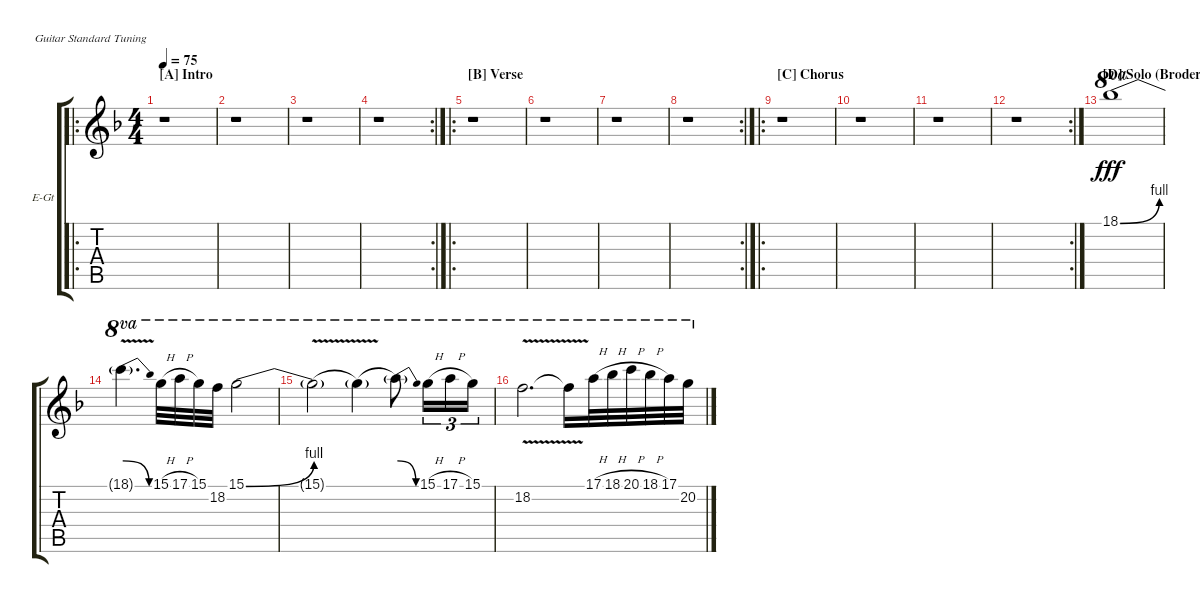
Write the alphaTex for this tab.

\bracketExtendMode groupsimilarinstruments
\firstSystemTrackNameOrientation horizontal
\otherSystemsTrackNameOrientation horizontal
\track ("Lead 1 (Distortion)" "E-Gt") {instrument distortionguitar}
\staff {score tabs}
\tuning (E4 B3 G3 D3 A2 E2)
\ro
\ts (4 4)
\section ("A" "Intro")
\tempo 75
\clef g2
\scale
0.534351
\ks dminor
r.1{dy fff instrument distortionguitar} |
\scale
0.232824 r.1 |
\scale
0.232824 r.1 |
\rc 2
\scale
0.333333 r.1 |
\ro
\section ("B" "Verse")
\scale
0.363184 r.1 |
\scale
0.303483 r.1 |
\scale
0.303483 r.1 |
\rc 2
\scale
0.333333 r.1 |
\ro
\section ("C" "Chorus")
\scale
0.363184 r.1 |
\scale
0.322751 r.1 |
\scale
0.322751 r.1 |
\rc 2
\scale
0.354497 r.1 |
\section ("D" "Solo (Broderick)")
\scale
0.333333 18.1{be (bend 0 0 59.4 4)}.1{ot 8va} |
\scale
0.333333 18.1{be (release 58.8 4 59.4 0) v t}.4{d ot 8va} 15.1{h}.32{ot 8va} 17.1{h}.32{ot 8va} 15.1.32{ot 8va} 18.2.32{ot 8va} 15.1{be (bend 0 0 60 4)}.2{ot 8va} |
\scale
0.333333 15.1{be (hold 0 0 60 0) v t}.2{ot 8va} 15.1{be (hold 0 0 60 0) t}.4{ot 8va} 15.1{be (release 0 4 59.4 0) t}.8{ot 8va} 15.1{h}.16{tu (3 2) ot 8va} 17.1{h}.16{tu (3 2) ot 8va} 15.1.16{tu (3 2) ot 8va} |
18.2{v}.2{d ot 8va} 18.2{v t}.16{ot 8va} 17.1{h}.32{ot 8va} 18.1{h}.32{ot 8va} 20.1{h}.32{ot 8va} 18.1{h}.32{ot 8va} 17.1.32{ot 8va} 20.2.32{ot 8va}
